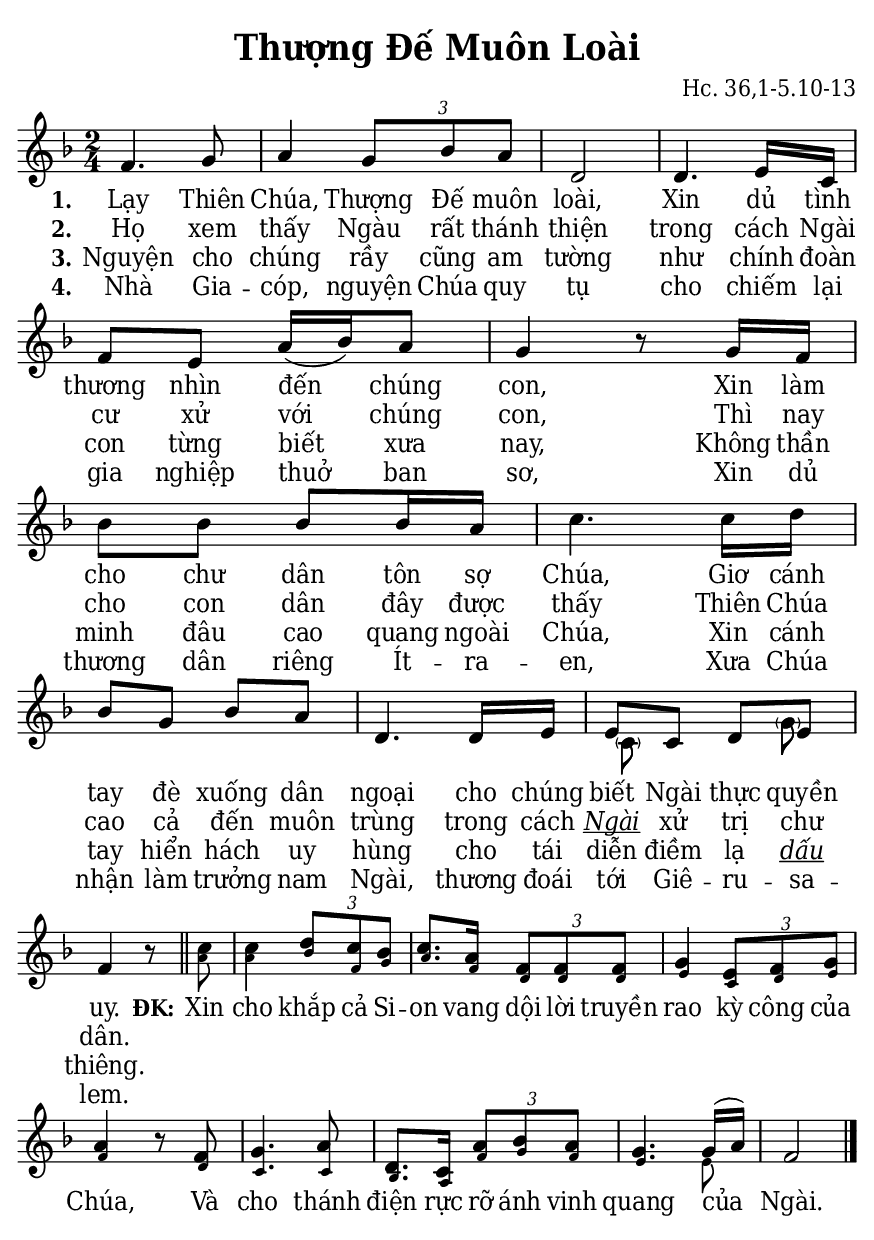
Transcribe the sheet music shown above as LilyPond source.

% Cài đặt chung\
\version "2.22.1"
\include "english.ly"

\header {
  title = "Thượng Đế Muôn Loài"
  composer = "Hc. 36,1-5.10-13"
  %arranger = "Lm. Kim Long"
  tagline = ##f
}

% Nhạc phiên khúc
nhacPhienKhucSop = \relative c' {
  f4. g8 |
  a4 \tuplet 3/2 { g8 bf a } |
  d,2 |
  d4. e16 c |
  f8 e a16 (bf) a8 |
  g4 r8 g16 f |
  bf8 bf bf bf16 a |
  c4. c16 d |
  bf8 g bf a |
  d,4. d16 e |
  <<
    {
      \voiceOne
      e8
    }
    \new Voice = "beSop" {
      \voiceTwo
      \once \override NoteColumn.force-hshift = #1.2
      \parenthesize
      c
    }
  >>
  \oneVoice
  c d
  <<
    {
      \voiceOne
      e
    }
    \new Voice = "beSop" {
      \voiceTwo
      \once \override NoteColumn.force-hshift = #-1
      \parenthesize
      g
    }
  >>
  \oneVoice
  f4 r8 \bar "||"
  
  c'8 |
  c4 \tuplet 3/2 { d8 c bf } |
  c8. a16 \tuplet 3/2 { f8 f f } |
  g4 \tuplet 3/2 { e8 f g } |
  a4 r8 f |
  g4. a8 |
  d,8. c16 \tuplet 3/2 { a'8 bf a } |
  g4. g16 (a) |
  f2 \bar "|."
}

nhacPhienKhucAlto = \relative c'' {
  R2*11
  r4.
  a8 |
  a4 \tuplet 3/2 { bf8 f g } |
  a8. f16 \tuplet 3/2 { d8 d d } |
  e4 \tuplet 3/2 { c8 d e } |
  f4 r8 d |
  c4. c8 |
  bf8. a16 \tuplet 3/2 { f'8 g f } |
  e4. e8 |
  f2
}

% Lời phiên khúc
loiPhienKhucSop = \lyrics {
  <<
    {
      \set stanza = "1."
      Lạy Thiên Chúa, Thượng Đế muôn loài,
      Xin dủ tình thương nhìn đến chúng con,
      Xin làm cho chư dân tôn sợ Chúa,
      Giơ cánh tay đè xuống dân ngoại
      cho chúng biết Ngài thực quyền uy.
    }
    \new Lyrics {
	    \set associatedVoice = "beSop"
	    \set stanza = "2."
	    Họ xem thấy Ngàu rất thánh thiện
	    trong cách Ngài cư xử với chúng con,
	    Thì nay cho con dân đây được thấy
	    Thiên Chúa cao cả đến muôn trùng
	    trong cách \markup { \italic \underline "Ngài" }
	    xử trị chư dân.
    }
    \new Lyrics {
	    \set associatedVoice = "beSop"
	    \set stanza = "3."
	    Nguyện cho chúng rầy cũng am tường
	    như chính đoàn con từng biết xưa nay,
	    Không thần minh đâu cao quang ngoài Chúa,
	    Xin cánh tay hiển hách uy hùng
	    cho tái diễn điềm lạ
	    \markup { \italic \underline "dấu" } thiêng.
    }
    \new Lyrics {
	    \set associatedVoice = "beSop"
	    \set stanza = "4."
	    Nhà Gia -- cóp, nguyện Chúa quy tụ
	    cho chiếm lại gia nghiệp thuở ban sơ,
	    Xin dủ thương dân riêng Ít -- ra -- en,
	    Xưa Chúa nhận làm trưởng nam Ngài,
	    thương đoái tới Giê -- ru -- sa -- lem.
    }
  >>
  \set stanza = "ĐK:"
  Xin cho khắp cả Si -- on vang dội
  lời truyền rao kỳ công của Chúa,
  Và cho thánh điện rực rỡ ánh vinh quang của Ngài.
}

% Dàn trang
\paper {
  #(set-paper-size "a5")
  top-margin = 3\mm
  bottom-margin = 3\mm
  left-margin = 3\mm
  right-margin = 3\mm
  indent = #0
  #(define fonts
	 (make-pango-font-tree "Deja Vu Serif Condensed"
	 		       "Deja Vu Serif Condensed"
			       "Deja Vu Serif Condensed"
			       (/ 20 20)))
  print-page-number = ##f
  page-count = 1
}

TongNhip = {
  \key f \major \time 2/4
  \set Timing.beamExceptions = #'()
  \set Timing.baseMoment = #(ly:make-moment 1/4)
}

% Đổi kích thước nốt cho bè phụ
notBePhu =
#(define-music-function (font-size music) (number? ly:music?)
   (for-some-music
     (lambda (m)
       (if (music-is-of-type? m 'rhythmic-event)
           (begin
             (set! (ly:music-property m 'tweaks)
                   (cons `(font-size . ,font-size)
                         (ly:music-property m 'tweaks)))
             #t)
           #f))
     music)
   music)

\score {
  \new ChoirStaff <<
    \new Staff \with {
        \consists "Merge_rests_engraver"
        printPartCombineTexts = ##f
      }
      <<
      \new Voice \TongNhip \partCombine 
        \nhacPhienKhucSop
        \notBePhu -3 { \nhacPhienKhucAlto }
      \new NullVoice = beSop \nhacPhienKhucSop
      \new Lyrics \lyricsto beSop \loiPhienKhucSop
      >>
  >>
  \layout {
    %\override Staff.TimeSignature.transparent = ##t
    \override Lyrics.LyricSpace.minimum-distance = #0.5
    \override Score.BarNumber.break-visibility = ##(#f #f #f)
    \override Score.SpacingSpanner.uniform-stretching = ##t
  } 
}
